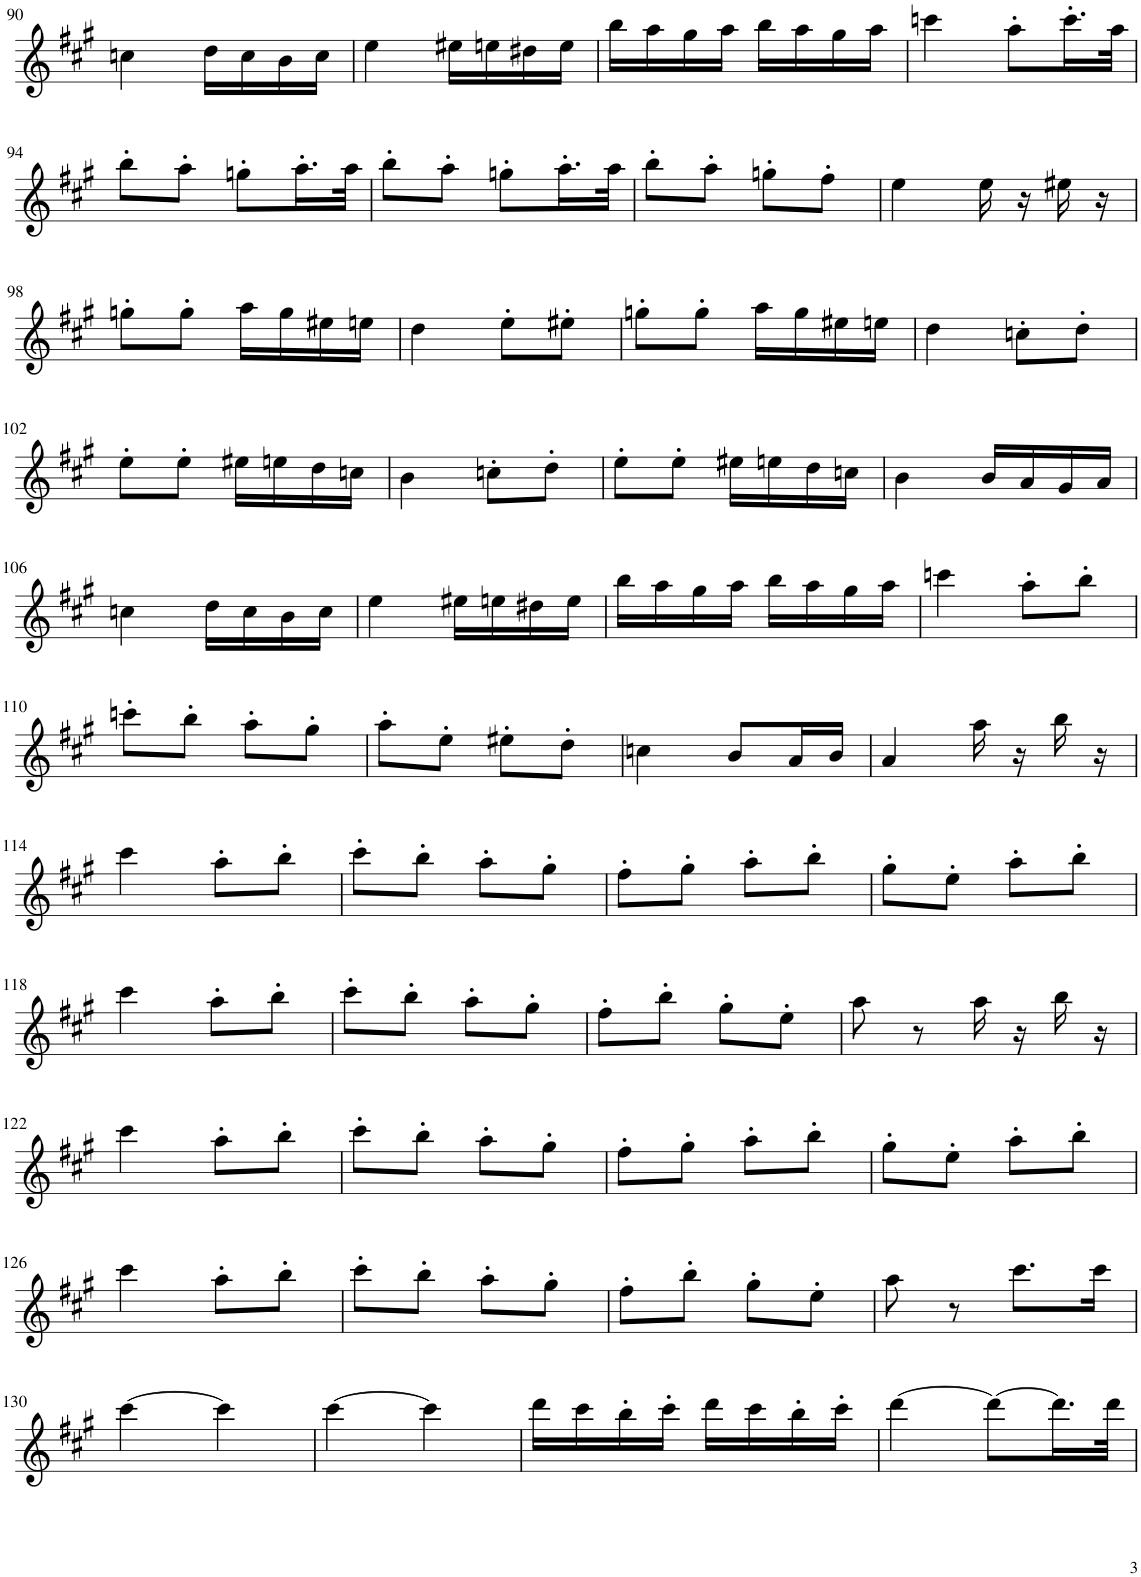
**kern
*part1
*staff1
*I"Flute, Flute
*I'Fl
!!LO:PB:g=z
*clefG2
*k[f#c#g#]
*M2/4
=90
4ccn\
16dd\LL
16cc\
16b\
16cc\JJ
=91
4ee\
16ee#X\LL
16een\
16dd#X\
16ee\JJ
=92
16bb\LL
16aa\
16gg#\
16aa\JJ
16bb\LL
16aa\
16gg#\
16aa\JJ
=93
4cccn\
8aa'\L
16.ccc'\L
32aa\JJk
!!LO:LB:g=z
=94
8bb'\L
8aa'\J
8ggn'\L
16.aa'\L
32aa\JJk
=95
8bb'\L
8aa'\J
8ggn'\L
16.aa'\L
32aa\JJk
=96
8bb'\L
8aa'\J
8ggn'\L
8ff#'\J
=97
4ee\
16ee\
16r
16ee#X\
16r
!!LO:LB:g=z
=98
8ggn'\L
8gg'\J
16aa\LL
16gg\
16ee#X\
16een\JJ
=99
4dd\
8ee'\L
8ee#X'\J
=100
8ggn'\L
8gg'\J
16aa\LL
16gg\
16ee#X\
16een\JJ
=101
4dd\
8ccn'\L
8dd'\J
!!LO:LB:g=z
=102
8ee'\L
8ee'\J
16ee#X\LL
16een\
16dd\
16ccn\JJ
=103
4b\
8ccn'\L
8dd'\J
=104
8ee'\L
8ee'\J
16ee#X\LL
16een\
16dd\
16ccn\JJ
=105
4b\
16b/LL
16a/
16g#/
16a/JJ
!!LO:LB:g=z
=106
4ccn\
16dd\LL
16cc\
16b\
16cc\JJ
=107
4ee\
16ee#X\LL
16een\
16dd#X\
16ee\JJ
=108
16bb\LL
16aa\
16gg#\
16aa\JJ
16bb\LL
16aa\
16gg#\
16aa\JJ
=109
4cccn\
8aa'\L
8bb'\J
!!LO:LB:g=z
=110
8cccn'\L
8bb'\J
8aa'\L
8gg#'\J
=111
8aa'\L
8ee'\J
8ee#X'\L
8dd'\J
=112
4ccn\
8b/L
16a/L
16b/JJ
=113
4a/
16aa\
16r
16bb\
16r
!!LO:LB:g=z
=114
4ccc#\
8aa'\L
8bb'\J
=115
8ccc#'\L
8bb'\J
8aa'\L
8gg#'\J
=116
8ff#'\L
8gg#'\J
8aa'\L
8bb'\J
=117
8gg#'\L
8ee'\J
8aa'\L
8bb'\J
!!LO:LB:g=z
=118
4ccc#\
8aa'\L
8bb'\J
=119
8ccc#'\L
8bb'\J
8aa'\L
8gg#'\J
=120
8ff#'\L
8bb'\J
8gg#'\L
8ee'\J
=121
8aa\
8r
16aa\
16r
16bb\
16r
!!LO:LB:g=z
=122
4ccc#\
8aa'\L
8bb'\J
=123
8ccc#'\L
8bb'\J
8aa'\L
8gg#'\J
=124
8ff#'\L
8gg#'\J
8aa'\L
8bb'\J
=125
8gg#'\L
8ee'\J
8aa'\L
8bb'\J
!!LO:LB:g=z
=126
4ccc#\
8aa'\L
8bb'\J
=127
8ccc#'\L
8bb'\J
8aa'\L
8gg#'\J
=128
8ff#'\L
8bb'\J
8gg#'\L
8ee'\J
=129
8aa\
8r
8.ccc#\L
16ccc#\Jk
!!LO:LB:g=z
=130
[4ccc#\
4ccc#\]
=131
[4ccc#\
4ccc#\]
=132
16ddd\LL
16ccc#\
16bb'\
16ccc#'\JJ
16ddd\LL
16ccc#\
16bb'\
16ccc#'\JJ
=133
[4ddd\
8ddd\L_
16.ddd\L]
32ddd\JJk
=
*-
